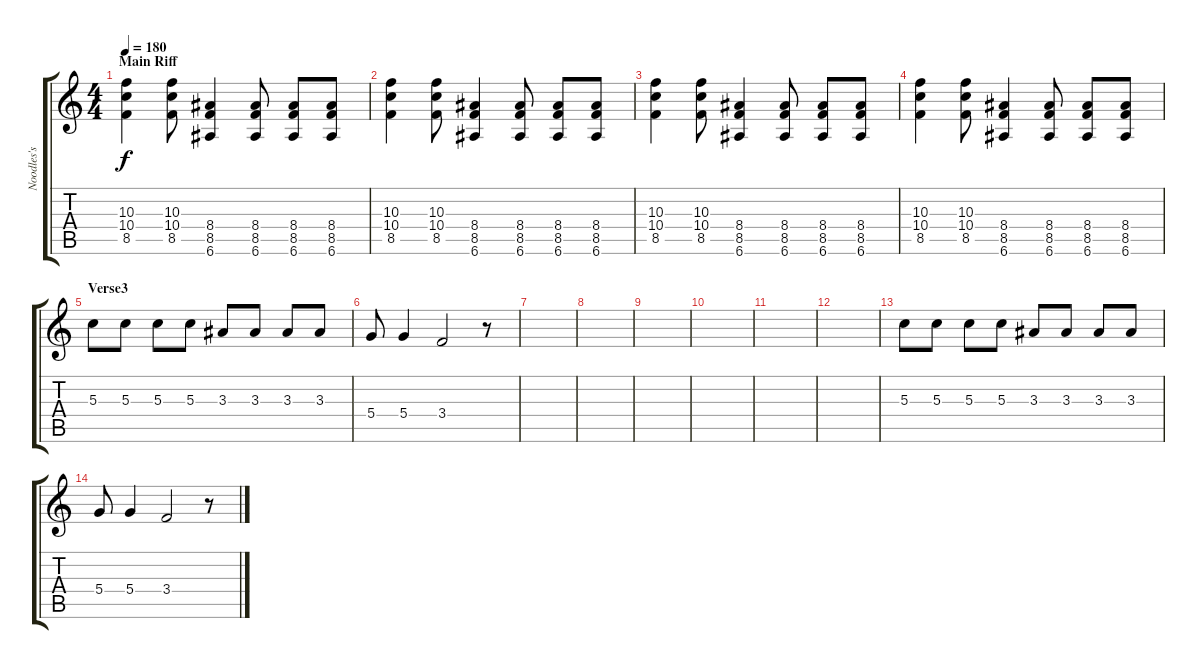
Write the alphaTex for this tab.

\track ("Noodles's guitar" "Noodles's ") {instrument overdrivenguitar}
\staff {score tabs}
\tuning (E4 B3 G3 D3 A2 E2) {hide}
\ts (4 4)
\section ("" "Main Riff")
\tempo 180
\clef g2
\ks c
(10.3 10.4 8.5).4{dy f} (10.3 10.4 8.5).8 (8.4 8.5 6.6).4 (8.4 8.5 6.6).8 (8.4 8.5 6.6).8 (8.4 8.5 6.6).8 |
(10.3 10.4 8.5).4 (10.3 10.4 8.5).8 (8.4 8.5 6.6).4 (8.4 8.5 6.6).8 (8.4 8.5 6.6).8 (8.4 8.5 6.6).8 |
(10.3 10.4 8.5).4 (10.3 10.4 8.5).8 (8.4 8.5 6.6).4 (8.4 8.5 6.6).8 (8.4 8.5 6.6).8 (8.4 8.5 6.6).8 |
(10.3 10.4 8.5).4 (10.3 10.4 8.5).8 (8.4 8.5 6.6).4 (8.4 8.5 6.6).8 (8.4 8.5 6.6).8 (8.4 8.5 6.6).8 |
\section ("" "Verse3")
5.3.8 5.3.8 5.3.8 5.3.8 3.3.8 3.3.8 3.3.8 3.3.8 |
5.4.8 5.4.4 3.4.2 r.8 |
|
|
|
|
|
|
5.3.8 5.3.8 5.3.8 5.3.8 3.3.8 3.3.8 3.3.8 3.3.8 |
5.4.8 5.4.4 3.4.2 r.8
